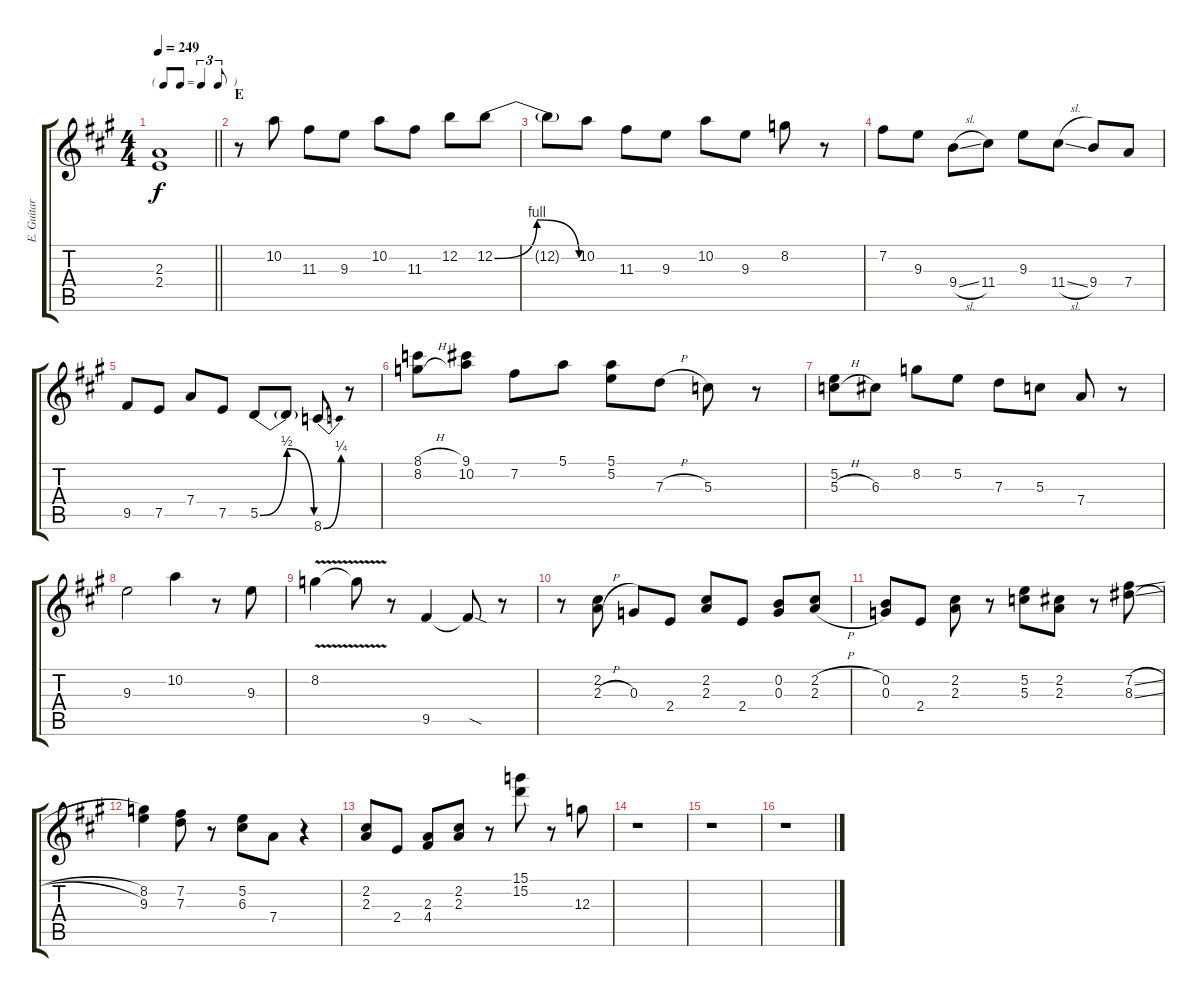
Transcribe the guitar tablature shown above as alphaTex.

\track ("E. Guitar II" "E. Guitar ") {instrument electricguitarclean}
\staff {score tabs}
\tuning (E4 B3 G3 D3 A2 E2) {hide}
\ts (4 4)
\tf triplet8th
\tempo 249
\clef g2
\barLineRight lightlight
\ks a
(2.3{t} 2.4{t}).1{dy f} |
\section ("" "E")
r.8 10.2.8 11.3.8 9.3.8 10.2.8 11.3.8 12.2.8 12.2{be (bendrelease 0 0 30 4 30 4 60 0)}.8 |
12.2{t}.8 10.2.8 11.3.8 9.3.8 10.2.8 9.3.8 8.2.8 r.8 |
7.2.8 9.3.8 9.4{sl}.8 11.4.8 9.3.8 11.4{sl}.8 9.4.8 7.4.8 |
9.5.8 7.5.8 7.4.8 7.5.8 5.5{be (bendrelease 0 0 30 2 30 2 60 0)}.8 5.5{t}.8 8.6{be (bend 0 0 60 1)}.8 r.8 |
(8.1{h} 8.2{h}).8 (9.1 10.2).8 7.2.8 5.1.8 (5.1 5.2).8 7.3{h}.8 5.3.8 r.8 |
(5.2 5.3{h}).8 6.3.8 8.2.8 5.2.8 7.3.8 5.3.8 7.4.8 r.8 |
9.3.2 10.2.4 r.8 9.3.8 |
8.2{v}.4 8.2{t}.8 r.8 9.5.4 9.5{sod t}.8 r.8 |
r.8 (2.2 2.3{h}).8 0.3.8 2.4.8 (2.2 2.3).8 2.4.8 (0.2 0.3).8 (2.2{h} 2.3{h}).8 |
(0.2 0.3).8 2.4.8 (2.2 2.3).8 r.8 (5.2 5.3).8 (2.2 2.3).8 r.8 (7.2{sl} 8.3{sl}).8 |
(8.2 9.3).4 (7.2 7.3).8 r.8 (5.2 6.3).8 7.4.8 r.4 |
(2.2 2.3).8 2.4.8 (2.3 4.4).8 (2.2 2.3).8 r.8 (15.1 15.2).8 r.8 12.3.8 |
r.1 |
r.1 |
r.1
